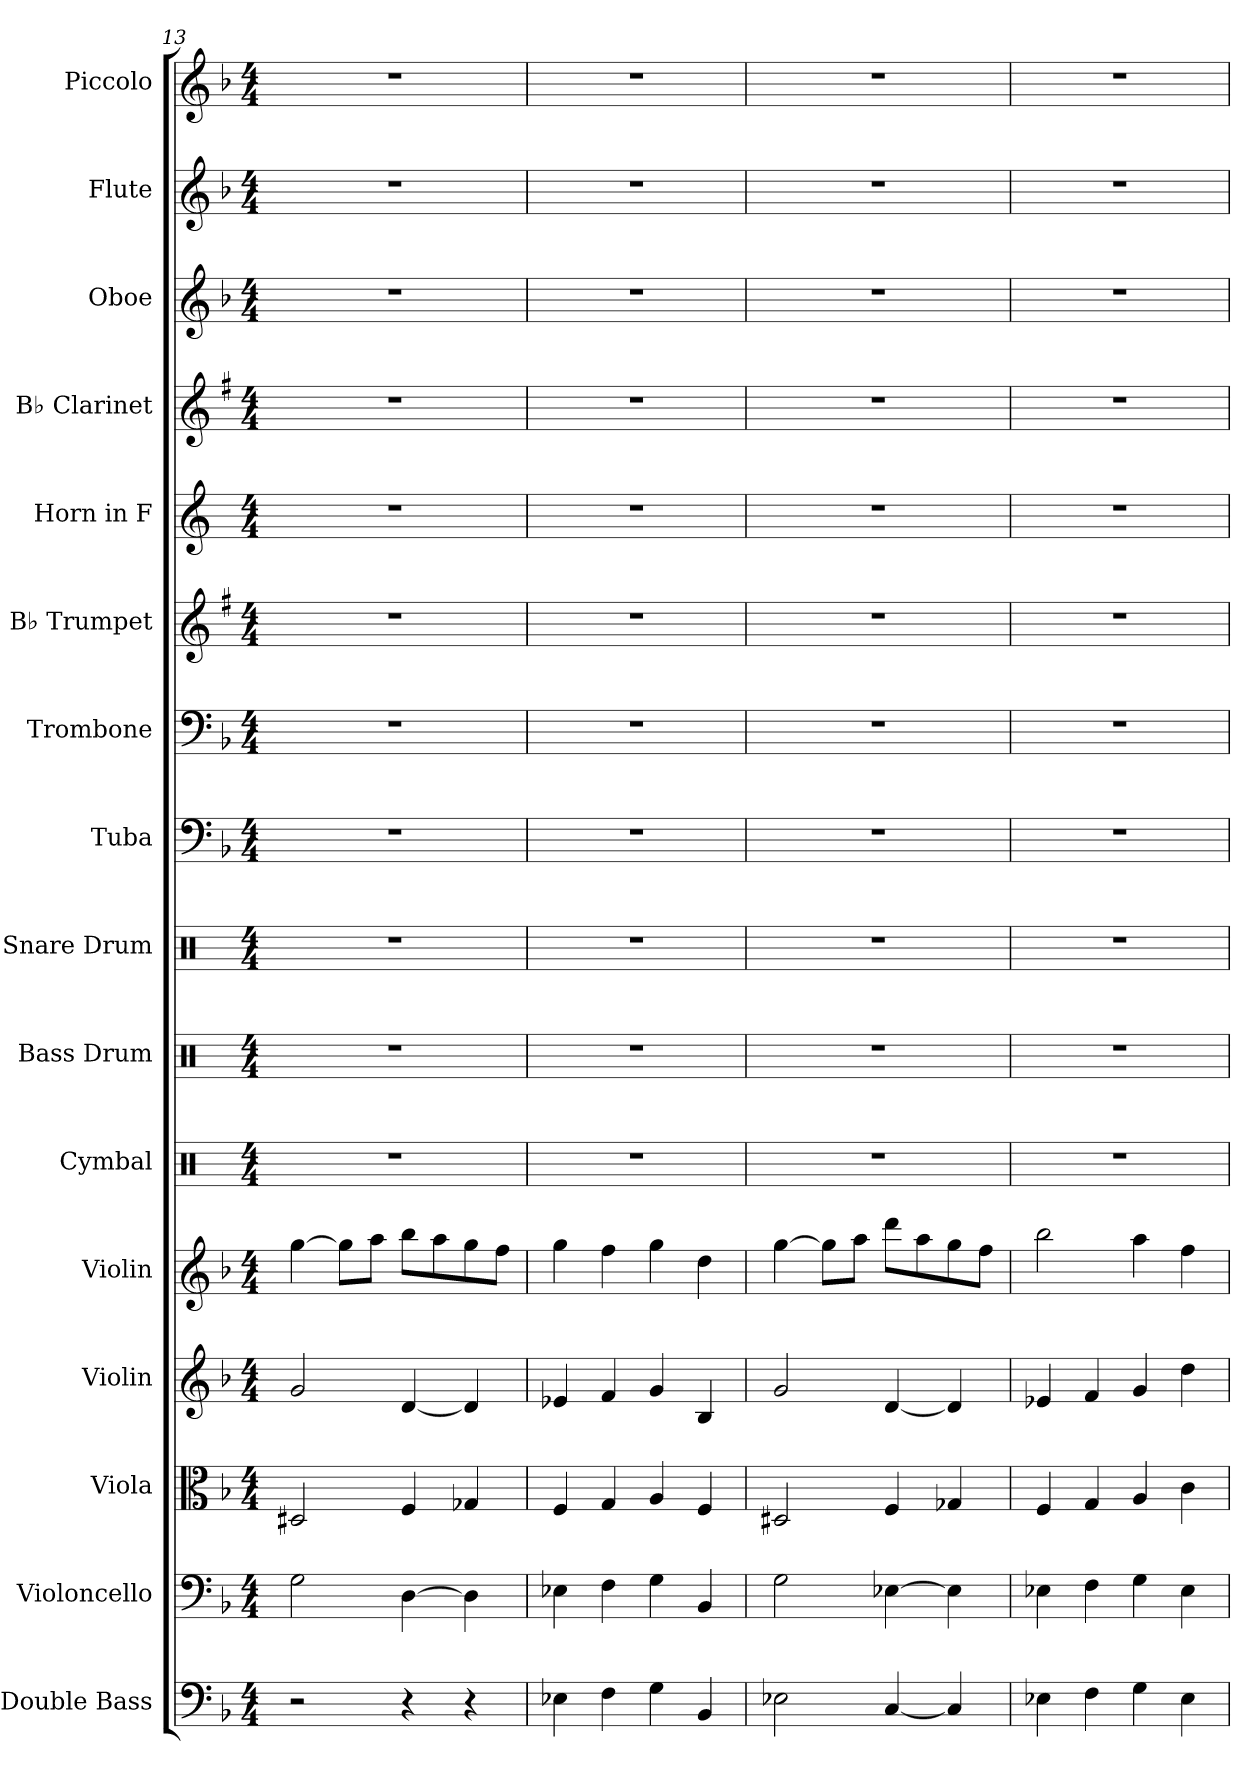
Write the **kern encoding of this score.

**kern	**kern	**kern	**kern	**kern	**kern	**kern	**kern	**kern	**kern	**kern	**kern	**kern	**kern	**kern	**kern
*part16	*part15	*part14	*part13	*part12	*part11	*part10	*part9	*part8	*part7	*part6	*part5	*part4	*part3	*part2	*part1
*staff16	*staff15	*staff14	*staff13	*staff12	*staff11	*staff10	*staff9	*staff8	*staff7	*staff6	*staff5	*staff4	*staff3	*staff2	*staff1
*I"Double Bass	*I"Violoncello	*I"Viola	*I"Violin	*I"Violin	*I"Cymbal	*I"Bass Drum	*I"Snare Drum	*I"Tuba	*I"Trombone	*I"B♭ Trumpet	*I"Horn in F	*I"B♭ Clarinet	*I"Oboe	*I"Flute	*I"Piccolo
*I'Db.	*I'Vc.	*I'Vla.	*I'Vln.	*I'Vln.	*I'Cym.	*I'B. Dr.	*I'Sn. Dr.	*I'Tba.	*I'Tbn.	*I'B♭ Tpt.	*	*I'B♭ Cl.	*I'Ob.	*I'Fl.	*I'Picc.
*clefF4	*clefF4	*clefC3	*clefG2	*clefG2	*clefX	*clefX	*clefX	*clefF4	*clefF4	*clefG2	*clefG2	*clefG2	*clefG2	*clefG2	*clefG2
*ITrd7c12	*	*	*	*	*	*	*	*	*	*ITrd1c2	*ITrd4c7	*ITrd1c2	*	*	*ITrd-7c-12
*k[b-]	*k[b-]	*k[b-]	*k[b-]	*k[b-]	*k[]	*k[]	*k[]	*k[b-]	*k[b-]	*k[b-]	*k[b-]	*k[b-]	*k[b-]	*k[b-]	*k[b-]
*M4/4	*M4/4	*M4/4	*M4/4	*M4/4	*M4/4	*M4/4	*M4/4	*M4/4	*M4/4	*M4/4	*M4/4	*M4/4	*M4/4	*M4/4	*M4/4
=13	=13	=13	=13	=13	=13	=13	=13	=13	=13	=13	=13	=13	=13	=13	=13
2r	2G\	2D#X/	2g/	[4gg\	1r	1r	1r	1r	1r	1r	1r	1r	1r	1r	1r
.	.	.	.	8gg\L]	.	.	.	.	.	.	.	.	.	.	.
.	.	.	.	8aa\J	.	.	.	.	.	.	.	.	.	.	.
4r	[4D\	4F/	[4d/	8bb-\L	.	.	.	.	.	.	.	.	.	.	.
.	.	.	.	8aa\	.	.	.	.	.	.	.	.	.	.	.
4r	4D\]	4G-X/	4d/]	8gg\	.	.	.	.	.	.	.	.	.	.	.
.	.	.	.	8ff\J	.	.	.	.	.	.	.	.	.	.	.
=14	=14	=14	=14	=14	=14	=14	=14	=14	=14	=14	=14	=14	=14	=14	=14
4EE-X\	4E-X\	4F/	4e-X/	4gg\	1r	1r	1r	1r	1r	1r	1r	1r	1r	1r	1r
4FF\	4F\	4G/	4f/	4ff\	.	.	.	.	.	.	.	.	.	.	.
4GG\	4G\	4A/	4g/	4gg\	.	.	.	.	.	.	.	.	.	.	.
4BBB-/	4BB-/	4F/	4B-/	4dd\	.	.	.	.	.	.	.	.	.	.	.
!!LO:PB:g=z
=15	=15	=15	=15	=15	=15	=15	=15	=15	=15	=15	=15	=15	=15	=15	=15
2EE-X\	2G\	2D#X/	2g/	[4gg\	1r	1r	1r	1r	1r	1r	1r	1r	1r	1r	1r
.	.	.	.	8gg\L]	.	.	.	.	.	.	.	.	.	.	.
.	.	.	.	8aa\J	.	.	.	.	.	.	.	.	.	.	.
[4CC/	[4E-X\	4F/	[4d/	8ddd\L	.	.	.	.	.	.	.	.	.	.	.
.	.	.	.	8aa\	.	.	.	.	.	.	.	.	.	.	.
4CC/]	4E-\]	4G-X/	4d/]	8gg\	.	.	.	.	.	.	.	.	.	.	.
.	.	.	.	8ff\J	.	.	.	.	.	.	.	.	.	.	.
=16	=16	=16	=16	=16	=16	=16	=16	=16	=16	=16	=16	=16	=16	=16	=16
4EE-X\	4E-X\	4F/	4e-X/	2bb-\	1r	1r	1r	1r	1r	1r	1r	1r	1r	1r	1r
4FF\	4F\	4G/	4f/	.	.	.	.	.	.	.	.	.	.	.	.
4GG\	4G\	4A/	4g/	4aa\	.	.	.	.	.	.	.	.	.	.	.
4EE-\	4E-\	4c\	4dd\	4ff\	.	.	.	.	.	.	.	.	.	.	.
=	=	=	=	=	=	=	=	=	=	=	=	=	=	=	=
*-	*-	*-	*-	*-	*-	*-	*-	*-	*-	*-	*-	*-	*-	*-	*-
